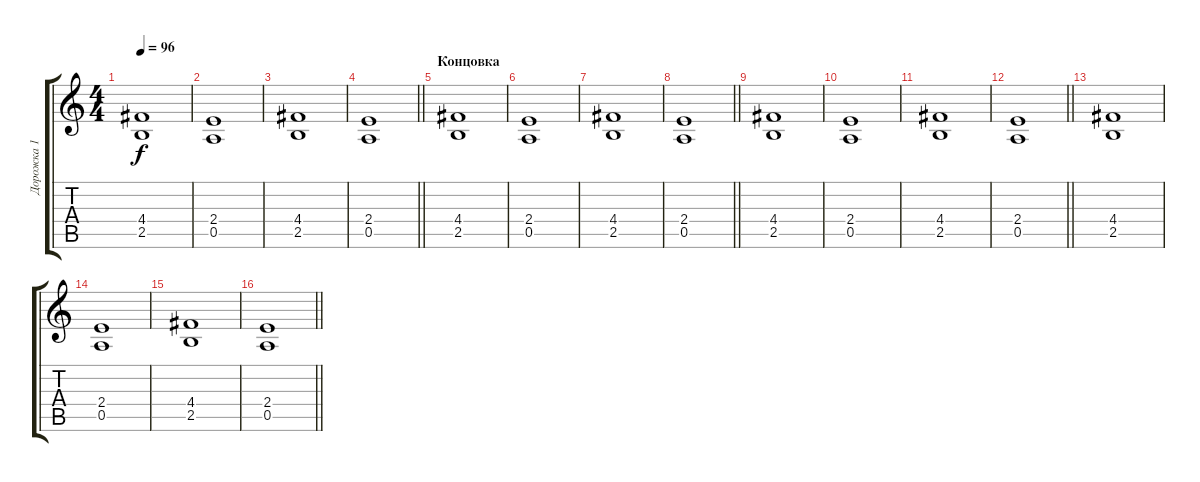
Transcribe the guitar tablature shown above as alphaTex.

\track ("Дорожка 1" "Дорожка 1") {instrument distortionguitar}
\staff {score tabs}
\tuning (E4 B3 G3 D3 A2 E2) {hide}
\ts (4 4)
\tempo 96
\clef g2
\ks c
(4.4 2.5).1{dy f} |
(2.4 0.5).1 |
(4.4 2.5).1 |
\barLineRight lightlight
(2.4 0.5).1 |
\section ("" "Концовка")
(4.4 2.5).1 |
(2.4 0.5).1 |
(4.4 2.5).1 |
\barLineRight lightlight
(2.4 0.5).1 |
(4.4 2.5).1 |
(2.4 0.5).1 |
(4.4 2.5).1 |
\barLineRight lightlight
(2.4 0.5).1 |
(4.4 2.5).1 |
(2.4 0.5).1 |
(4.4 2.5).1 |
\barLineRight lightlight
(2.4 0.5).1
